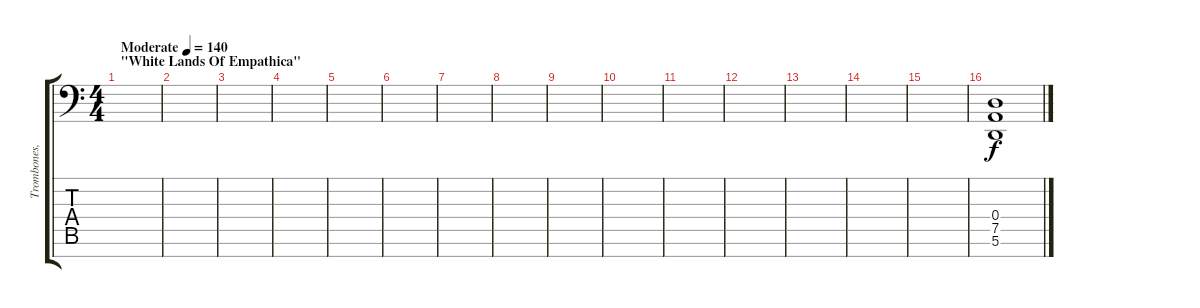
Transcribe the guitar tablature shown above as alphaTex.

\track ("Trombones, Tuba" "Trombones,") {instrument trombone}
\staff {score tabs}
\tuning (E4 B3 G3 D3 D2 A1 C1) {hide}
\ts (4 4)
\section ("" "\"White Lands Of Empathica\"")
\tempo (140 "Moderate")
\clef f4
\ks c
|
|
|
|
|
|
|
|
|
|
|
|
|
|
|
(0.4 7.5 5.6).1{volume 14}
